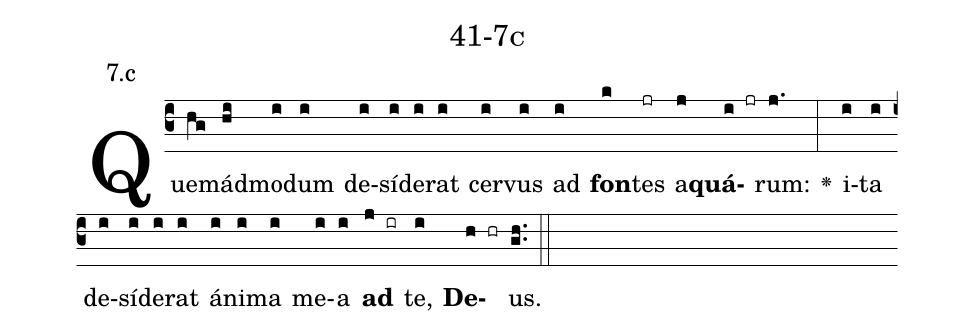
name: 41-7c;
annotation: 7.c;
%%
(c3)Quem(hg)ád(hi)mo(i)dum(i) de(i)sí(i)de(i)rat(i) cer(i)vus(i) ad(i) <b>fon</b>(k)tes(jr) a(j)<b>quá</b>(i jr)rum:(j.) <v>\greheightstar</v>(:) i(i)ta(i) de(i)sí(i)de(i)rat(i) á(i)ni(i)ma(i) me(i)a(i) <b>ad</b>(j ir) te,(i) <b>De</b>(h hr)us.(gh..) (::)


%E(i) u(i) o(j) u(i) a(h) e.(gh..) (::)
